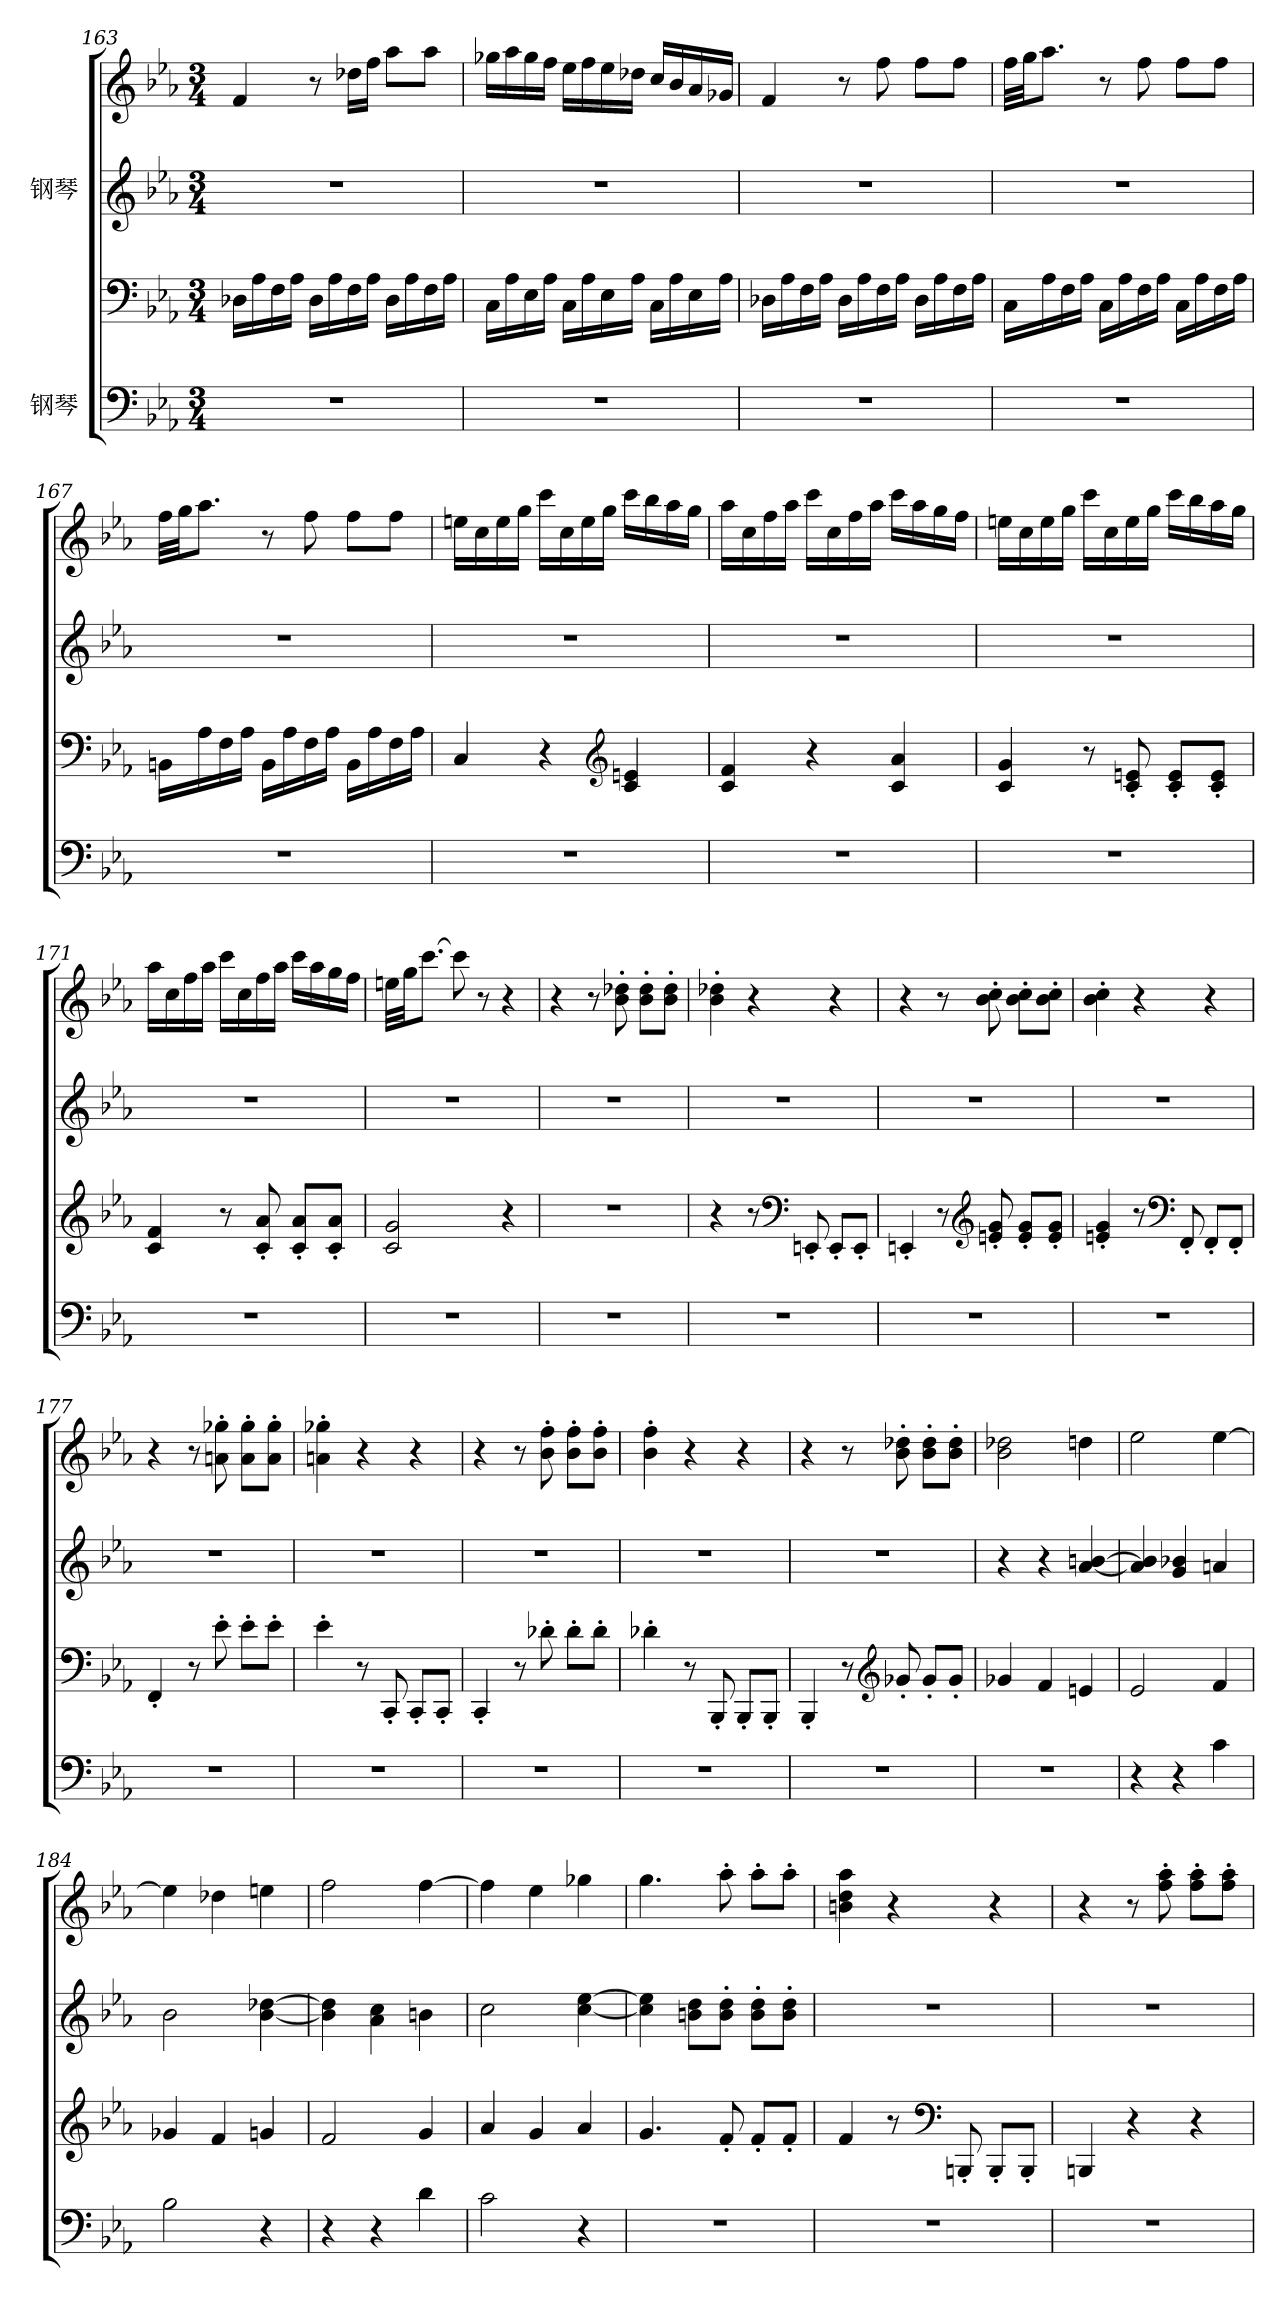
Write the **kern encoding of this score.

**kern	**kern	**kern	**kern
*part2	*part2	*part1	*part1
*staff4	*staff3	*staff2	*staff1
*I"钢琴	*	*I"钢琴	*
*clefF4	*clefF4	*clefG2	*clefG2
*k[b-e-a-]	*k[b-e-a-]	*k[b-e-a-]	*k[b-e-a-]
*M3/4	*M3/4	*M3/4	*M3/4
=163	=163	=163	=163
2.r	16D-X\LL	2.r	4f/
.	16A-\	.	.
.	16F\	.	.
.	16A-\JJ	.	.
.	16D-\LL	.	8r
.	16A-\	.	.
.	16F\	.	16dd-X\LL
.	16A-\JJ	.	16ff\JJ
.	16D-\LL	.	8aa-\L
.	16A-\	.	.
.	16F\	.	8aa-\J
.	16A-\JJ	.	.
!!LO:LB:g=z
=164	=164	=164	=164
2.r	16C\LL	2.r	16gg-X\LL
.	16A-\	.	16aa-\
.	16E-\	.	16gg-\
.	16A-\JJ	.	16ff\JJ
.	16C\LL	.	16ee-\LL
.	16A-\	.	16ff\
.	16E-\	.	16ee-\
.	16A-\JJ	.	16dd-X\JJ
.	16C\LL	.	16cc/LL
.	16A-\	.	16b-/
.	16E-\	.	16a-/
.	16A-\JJ	.	16g-X/JJ
=165	=165	=165	=165
2.r	16D-X\LL	2.r	4f/
.	16A-\	.	.
.	16F\	.	.
.	16A-\JJ	.	.
.	16D-\LL	.	8r
.	16A-\	.	.
.	16F\	.	8ff\
.	16A-\JJ	.	.
.	16D-\LL	.	8ff\L
.	16A-\	.	.
.	16F\	.	8ff\J
.	16A-\JJ	.	.
=166	=166	=166	=166
2.r	16C\LL	2.r	32ff\LLL
.	.	.	32gg\JJ
.	16A-\	.	8.aa-\J
.	16F\	.	.
.	16A-\JJ	.	.
.	16C\LL	.	8r
.	16A-\	.	.
.	16F\	.	8ff\
.	16A-\JJ	.	.
.	16C\LL	.	8ff\L
.	16A-\	.	.
.	16F\	.	8ff\J
.	16A-\JJ	.	.
!!LO:PB:g=z
=167	=167	=167	=167
2.r	16BBn\LL	2.r	32ff\LLL
.	.	.	32gg\JJ
.	16A-\	.	8.aa-\J
.	16F\	.	.
.	16A-\JJ	.	.
.	16BB\LL	.	8r
.	16A-\	.	.
.	16F\	.	8ff\
.	16A-\JJ	.	.
.	16BB\LL	.	8ff\L
.	16A-\	.	.
.	16F\	.	8ff\J
.	16A-\JJ	.	.
=168	=168	=168	=168
2.r	4C/	2.r	16een\LL
.	.	.	16cc\
.	.	.	16ee\
.	.	.	16gg\JJ
.	4r	.	16ccc\LL
.	.	.	16cc\
.	.	.	16ee\
.	.	.	16gg\JJ
*	*clefG2	*	*
.	4c/ 4en/	.	16ccc\LL
.	.	.	16bb-\
.	.	.	16aa-\
.	.	.	16gg\JJ
=169	=169	=169	=169
2.r	4c/ 4f/	2.r	16aa-\LL
.	.	.	16cc\
.	.	.	16ff\
.	.	.	16aa-\JJ
.	4r	.	16ccc\LL
.	.	.	16cc\
.	.	.	16ff\
.	.	.	16aa-\JJ
.	4c/ 4a-/	.	16ccc\LL
.	.	.	16aa-\
.	.	.	16gg\
.	.	.	16ff\JJ
!!LO:LB:g=z
=170	=170	=170	=170
2.r	4c/ 4g/	2.r	16een\LL
.	.	.	16cc\
.	.	.	16ee\
.	.	.	16gg\JJ
.	8r	.	16ccc\LL
.	.	.	16cc\
.	8c/' 8en/'	.	16ee\
.	.	.	16gg\JJ
.	8c/' 8e/'L	.	16ccc\LL
.	.	.	16bb-\
.	8c/' 8e/'J	.	16aa-\
.	.	.	16gg\JJ
=171	=171	=171	=171
2.r	4c/ 4f/	2.r	16aa-\LL
.	.	.	16cc\
.	.	.	16ff\
.	.	.	16aa-\JJ
.	8r	.	16ccc\LL
.	.	.	16cc\
.	8c/' 8a-/'	.	16ff\
.	.	.	16aa-\JJ
.	8c/' 8a-/'L	.	16ccc\LL
.	.	.	16aa-\
.	8c/' 8a-/'J	.	16gg\
.	.	.	16ff\JJ
=172	=172	=172	=172
2.r	2c/ 2g/	2.r	32een\LLL
.	.	.	32gg\JJ
.	.	.	[8.ccc\J
.	.	.	8ccc\]
.	.	.	8r
.	4r	.	4r
=173	=173	=173	=173
2.r	2.r	2.r	4r
.	.	.	8r
.	.	.	8b-\' 8dd-X\'
.	.	.	8b-\' 8dd-\'L
.	.	.	8b-\' 8dd-\'J
!!LO:LB:g=z
=174	=174	=174	=174
2.r	4r	2.r	4b-\' 4dd-X\'
.	8r	.	4r
*	*clefF4	*	*
.	8EEn'/	.	.
.	8EE'/L	.	4r
.	8EE'/J	.	.
=175	=175	=175	=175
2.r	4EEn'/	2.r	4r
.	8r	.	8r
*	*clefG2	*	*
.	8en/' 8g/'	.	8b-\' 8cc\'
.	8e/' 8g/'L	.	8b-\' 8cc\'L
.	8e/' 8g/'J	.	8b-\' 8cc\'J
=176	=176	=176	=176
2.r	4en/' 4g/'	2.r	4b-\' 4cc\'
.	8r	.	4r
*	*clefF4	*	*
.	8FF'/	.	.
.	8FF'/L	.	4r
.	8FF'/J	.	.
=177	=177	=177	=177
2.r	4FF'/	2.r	4r
.	8r	.	8r
.	8e-'\	.	8an\' 8gg-X\'
.	8e-'\L	.	8a\' 8gg-\'L
.	8e-'\J	.	8a\' 8gg-\'J
!!LO:PB:g=z
=178	=178	=178	=178
2.r	4e-'\	2.r	4an\' 4gg-X\'
.	8r	.	4r
.	8CC'/	.	.
.	8CC'/L	.	4r
.	8CC'/J	.	.
=179	=179	=179	=179
2.r	4CC'/	2.r	4r
.	8r	.	8r
.	8d-X'\	.	8b-\' 8ff\'
.	8d-'\L	.	8b-\' 8ff\'L
.	8d-'\J	.	8b-\' 8ff\'J
=180	=180	=180	=180
2.r	4d-X'\	2.r	4b-\' 4ff\'
.	8r	.	4r
.	8BBB-'/	.	.
.	8BBB-'/L	.	4r
.	8BBB-'/J	.	.
=181	=181	=181	=181
2.r	4BBB-'/	2.r	4r
.	8r	.	8r
*	*clefG2	*	*
.	8g-X'/	.	8b-\' 8dd-X\'
.	8g-'/L	.	8b-\' 8dd-\'L
.	8g-'/J	.	8b-\' 8dd-\'J
=182	=182	=182	=182
2.r	4g-X/	4r	2b-\ 2dd-X\
.	4f/	4r	.
.	4en/	[4a-/ [4bn/	4ddn\
!!LO:LB:g=z
=183	=183	=183	=183
4r	2e-/	4a-/] 4b/]	2ee-\
4r	.	4g/ 4b-X/	.
4c\	4f/	4an/	[4ee-\
=184	=184	=184	=184
2B-\	4g-X/	2b-\	4ee-\]
.	4f/	.	4dd-X\
4r	4gn/	[4b-\ [4dd-X\	4een\
=185	=185	=185	=185
4r	2f/	4b-\] 4dd-\]	2ff\
4r	.	4a-\ 4cc\	.
4d\	4g/	4bn\	[4ff\
=186	=186	=186	=186
2c\	4a-/	2cc\	4ff\]
.	4g/	.	4ee-\
4r	4a-/	[4cc\ [4ee-\	4gg-X\
=187	=187	=187	=187
2.r	4.g/	4cc\] 4ee-\]	4.gg\
.	.	8bn\ 8dd\L	.
.	8f'/	8b\' 8dd\'J	8aa-'\
.	8f'/L	8b\' 8dd\'L	8aa-'\L
.	8f'/J	8b\' 8dd\'J	8aa-'\J
=188	=188	=188	=188
2.r	4f/	2.r	4bn\ 4dd\ 4aa-\
.	8r	.	4r
*	*clefF4	*	*
.	8BBBn'/	.	.
.	8BBB'/L	.	4r
.	8BBB'/J	.	.
!!LO:LB:g=z
=189	=189	=189	=189
2.r	4BBBn/	2.r	4r
.	4r	.	8r
.	.	.	8ff\' 8aa-\'
.	4r	.	8ff\' 8aa-\'L
.	.	.	8ff\' 8aa-\'J
=	=	=	=
*-	*-	*-	*-
